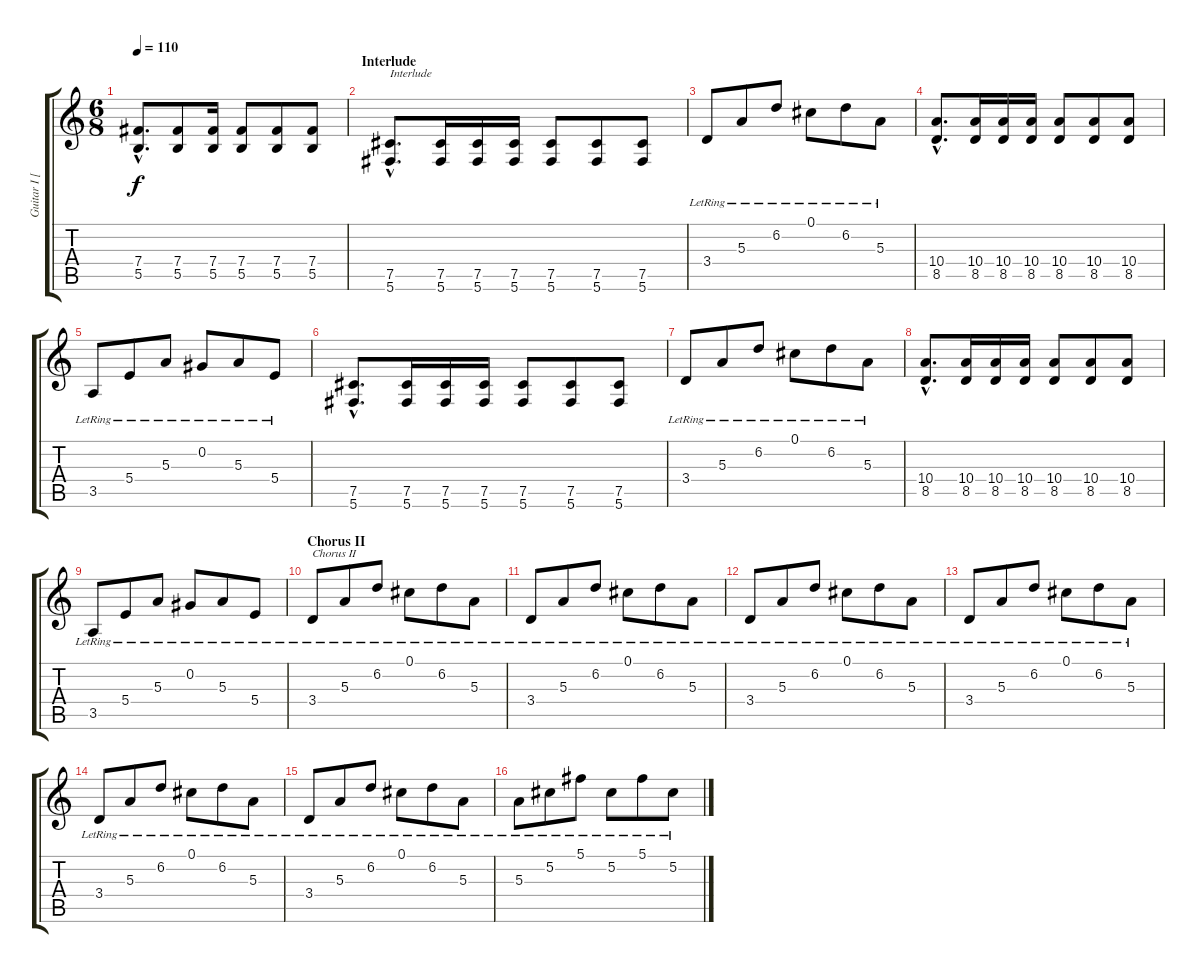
\track ("Guitar I [Sundin]" "Guitar I [") {instrument distortionguitar}
\staff {score tabs}
\tuning (Db4 Ab3 E3 B2 Gb2 Db2) {hide}
\ts (6 8)
\tempo 110
\clef g2
\ks c
(7.4{hac} 5.5{hac}).8{d dy f} (7.4 5.5).8 (7.4 5.5).16 (7.4 5.5).8 (7.4 5.5).8 (7.4 5.5).8 |
\section ("" "Interlude")
(7.5{hac} 5.6{hac}).8{d txt "Interlude"} (7.5 5.6).16 (7.5 5.6).16 (7.5 5.6).16 (7.5 5.6).8 (7.5 5.6).8 (7.5 5.6).8 |
3.4{lr}.8{instrument electricguitarjazz} 5.3{lr}.8 6.2{lr}.8 0.1{lr}.8 6.2{lr}.8 5.3{lr}.8 |
(10.4{hac} 8.5{hac}).8{d instrument distortionguitar} (10.4 8.5).16 (10.4 8.5).16 (10.4 8.5).16 (10.4 8.5).8 (10.4 8.5).8 (10.4 8.5).8 |
3.5{lr}.8{instrument electricguitarjazz} 5.4{lr}.8 5.3{lr}.8 0.2{lr}.8 5.3{lr}.8 5.4{lr}.8 |
(7.5{hac} 5.6{hac}).8{d instrument distortionguitar} (7.5 5.6).16 (7.5 5.6).16 (7.5 5.6).16 (7.5 5.6).8 (7.5 5.6).8 (7.5 5.6).8 |
3.4{lr}.8{instrument electricguitarjazz} 5.3{lr}.8 6.2{lr}.8 0.1{lr}.8 6.2{lr}.8 5.3{lr}.8 |
(10.4{hac} 8.5{hac}).8{d instrument distortionguitar} (10.4 8.5).16 (10.4 8.5).16 (10.4 8.5).16 (10.4 8.5).8 (10.4 8.5).8 (10.4 8.5).8 |
3.5{lr}.8{instrument electricguitarjazz} 5.4{lr}.8 5.3{lr}.8 0.2{lr}.8 5.3{lr}.8 5.4{lr}.8 |
\section ("" "Chorus II")
3.4{lr}.8{txt "Chorus II"} 5.3{lr}.8 6.2{lr}.8 0.1{lr}.8 6.2{lr}.8 5.3{lr}.8 |
3.4{lr}.8 5.3{lr}.8 6.2{lr}.8 0.1{lr}.8 6.2{lr}.8 5.3{lr}.8 |
3.4{lr}.8 5.3{lr}.8 6.2{lr}.8 0.1{lr}.8 6.2{lr}.8 5.3{lr}.8 |
3.4{lr}.8 5.3{lr}.8 6.2{lr}.8 0.1{lr}.8 6.2{lr}.8 5.3{lr}.8 |
3.4{lr}.8 5.3{lr}.8 6.2{lr}.8 0.1{lr}.8 6.2{lr}.8 5.3{lr}.8 |
3.4{lr}.8 5.3{lr}.8 6.2{lr}.8 0.1{lr}.8 6.2{lr}.8 5.3{lr}.8 |
5.3{lr}.8 5.2{lr}.8 5.1{lr}.8 5.2{lr}.8 5.1{lr}.8 5.2{lr}.8
